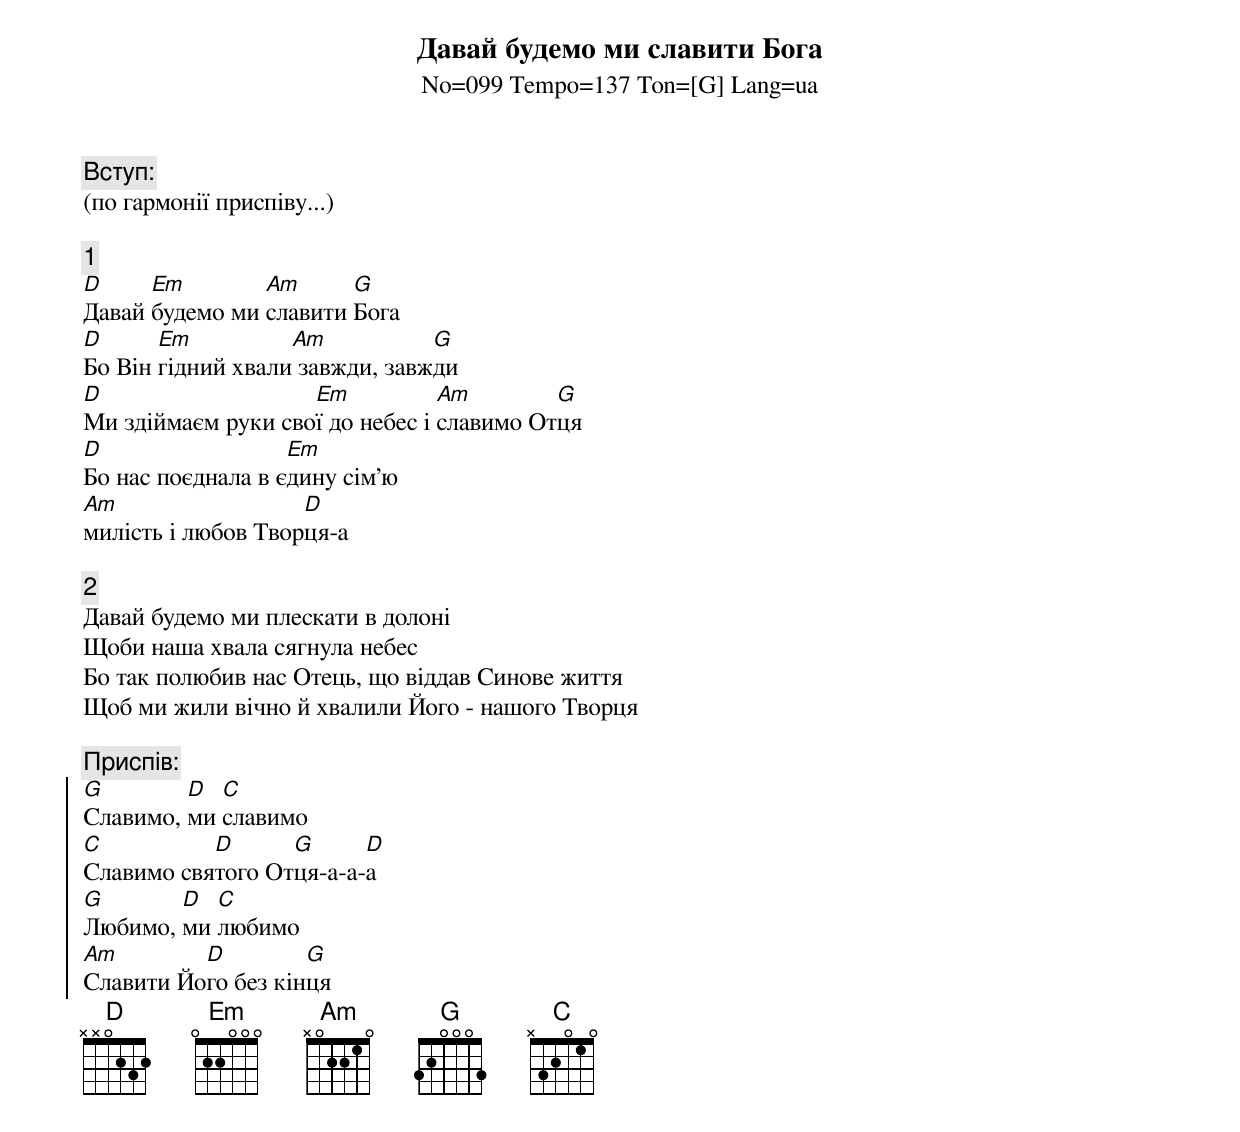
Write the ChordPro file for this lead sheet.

{title:Давай будемо ми славити Бога}
{subtitle:No=099 Tempo=137 Ton=[G] Lang=ua}

{c: Вступ:}
(по гармонії приспіву...)

{c: 1}
[D]Давай [Em]будемо ми [Am]славити [G]Бога
[D]Бо Він [Em]гідний хвали[Am] завжди, завж[G]ди
[D]Ми здіймаєм руки сво[Em]ї до небес і [Am]славимо От[G]ця
[D]Бо нас поєднала в є[Em]дину сім'ю
[Am]милість і любов Твор[D]ця-а

{c: 2}
Давай будемо ми плескати в долоні
Щоби наша хвала сягнула небес
Бо так полюбив нас Отець, що віддав Синове життя
Щоб ми жили вічно й хвалили Його - нашого Творця

{c: Приспів:}
{soc}
[G]Славимо, [D]ми [C]славимо
[C]Славимо свя[D]того От[G]ця-а-а-[D]а
[G]Любимо, [D]ми [C]любимо
[Am]Славити Йо[D]го без кін[G]ця
{eoc}
